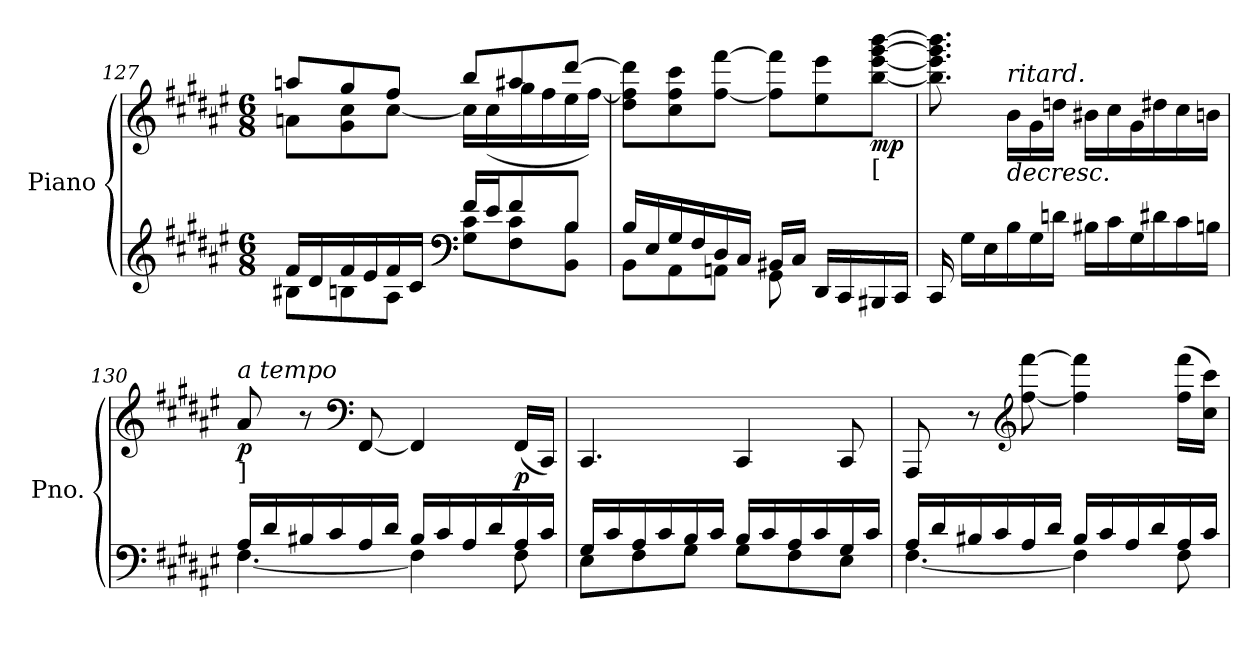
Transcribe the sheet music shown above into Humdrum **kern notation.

**kern	**kern	**dynam
*part1	*part1	*part1
*staff2	*staff1	*staff1/2
*I"Piano	*	*
*I'Pno.	*	*
!!LO:PB:g=z
*clefG2	*clefG2	*
*k[f#c#g#d#a#e#]	*k[f#c#g#d#a#e#]	*
*M6/8	*M6/8	*
=127	=127	=127
*^	*^	*
16f#/LL	8B#X\L	8aan/L	8an\L	.
16d#/	.	.	.	.
16f#/	8Bn\	8gg#/	8g#\ 8cc#\	.
16e#/	.	.	.	.
16f#/	8A#\J	8ff#/J	[8cc#\J	.
16c#/JJ	.	.	.	.
*clefF4	*	*	*	*
16f#/LL	8G#\ 8c#\L	8bb/L	16cc#\LL]	.
16e#/J	.	.	(<16cc#\	.
8f#/	8F#\ 8c#\	8aa#X/	16gg#\	.
.	.	.	16ff#\	.
8B/J	8BB\ 8B\J	[8ddd#/J	16ee#\	.
.	.	.	[16ff#\JJ)	.
!!LO:LB:g=z
=128	=128	=128	=128	=128
!	!	!LO:TX:b:i:t=-            -            -           -	!	!
*	*	*v	*v	*
16B/LL	8BB\L	8dd#\ 8ff#\] 8ddd#\]L	.
16E#/	.	.	.
16G#/	8AA#\	8cc#\ 8ff#\ 8ccc#\	.
16F#/	.	.	.
16D#/	8AAn\J	[8ff#\ [8fff#\J	.
16C#/JJ	.	.	.
16BB#X/LL	8GG#\	8ff#\] 8fff#\]L	.
16C#/JJ	.	.	.
16DD#/LL	4ryy	8ee#\ 8eee#\	.
16CC#/	.	.	.
!	!	!LO:TX:b:t=[	!
!	!	!	!LO:DY:b
16BBB#X/	.	[8bb\ [8eee#\ [8ggg#\ [8bbb\J	mp
16CC#/JJ	.	.	.
*v	*v	*	*
=129	=129	=129
*	*MM19	*
16CC#/	8.bb\] 8.eee#\] 8.ggg#\] 8.bbb\]	.
16G#\LL	.	.
16E#\	.	.
!	!LO:TX:a:i:t=ritard.	!
!	!	!LO:HP:b
16B\	16b\LL	>
16G#\	16g#\	.
*	*MM36	*
16dn\JJ	16ddn\JJ	.
16B#X\LL	16b#X\LL	.
*	*MM34	*
16c#\	16cc#\	.
16G#\	16g#\	.
*	*MM31	*
16d#X\	16dd#X\	.
16c#\	16cc#\	.
*	*MM24	*
16Bn\JJ	16bn\JJ	.
=130	=130	=130
*	*MM46	*
*^	*	*
!	!	!LO:TX:a:i:t=a tempo	!
!	!	!LO:TX:b:t=]	!
!	!	!	!LO:DY:b
16A#/LL	[4.F#\	8a#/	p
16d#/	.	.	.
16B#X/	.	8r	.
16c#/	.	.	.
*	*	*clefF4	*
16A#/	.	[8FF#/	.
16d#/JJ	.	.	.
16B#/LL	4F#\]	4FF#/]	]
16c#/	.	.	.
16A#/	.	.	.
16d#/	.	.	.
!	!	!	!LO:DY:b
16A#/	8F#\	(<16FF#/LL	p
16c#/JJ	.	16CC#/JJ)	.
!!LO:PB:g=z
=131	=131	=131	=131
16G#/LL	8E#\L	4.CC#/	.
16c#/	.	.	.
16A#/	8F#\	.	.
16c#/	.	.	.
16B/	8G#\J	.	.
16c#/JJ	.	.	.
16B/LL	8G#\L	4CC#/	.
16c#/	.	.	.
16A#/	8F#\	.	.
16c#/	.	.	.
16G#/	8E#\J	8CC#/	.
16c#/JJ	.	.	.
=132	=132	=132	=132
16A#/LL	[4.F#\	8AAA#/	.
16d#/	.	.	.
16B#X/	.	8r	.
16c#/	.	.	.
*	*	*clefG2	*
16A#/	.	[8ff#\ [8fff#\	.
16d#/JJ	.	.	.
16B#/LL	4F#\]	4ff#\] 4fff#\]	.
16c#/	.	.	.
16A#/	.	.	.
16d#/	.	.	.
16A#/	8F#\	(>16ff#\ 16fff#\LL	.
16c#/JJ	.	16cc#\ 16ccc#\JJ)	.
*v	*v	*	*
=	=	=
*-	*-	*-
